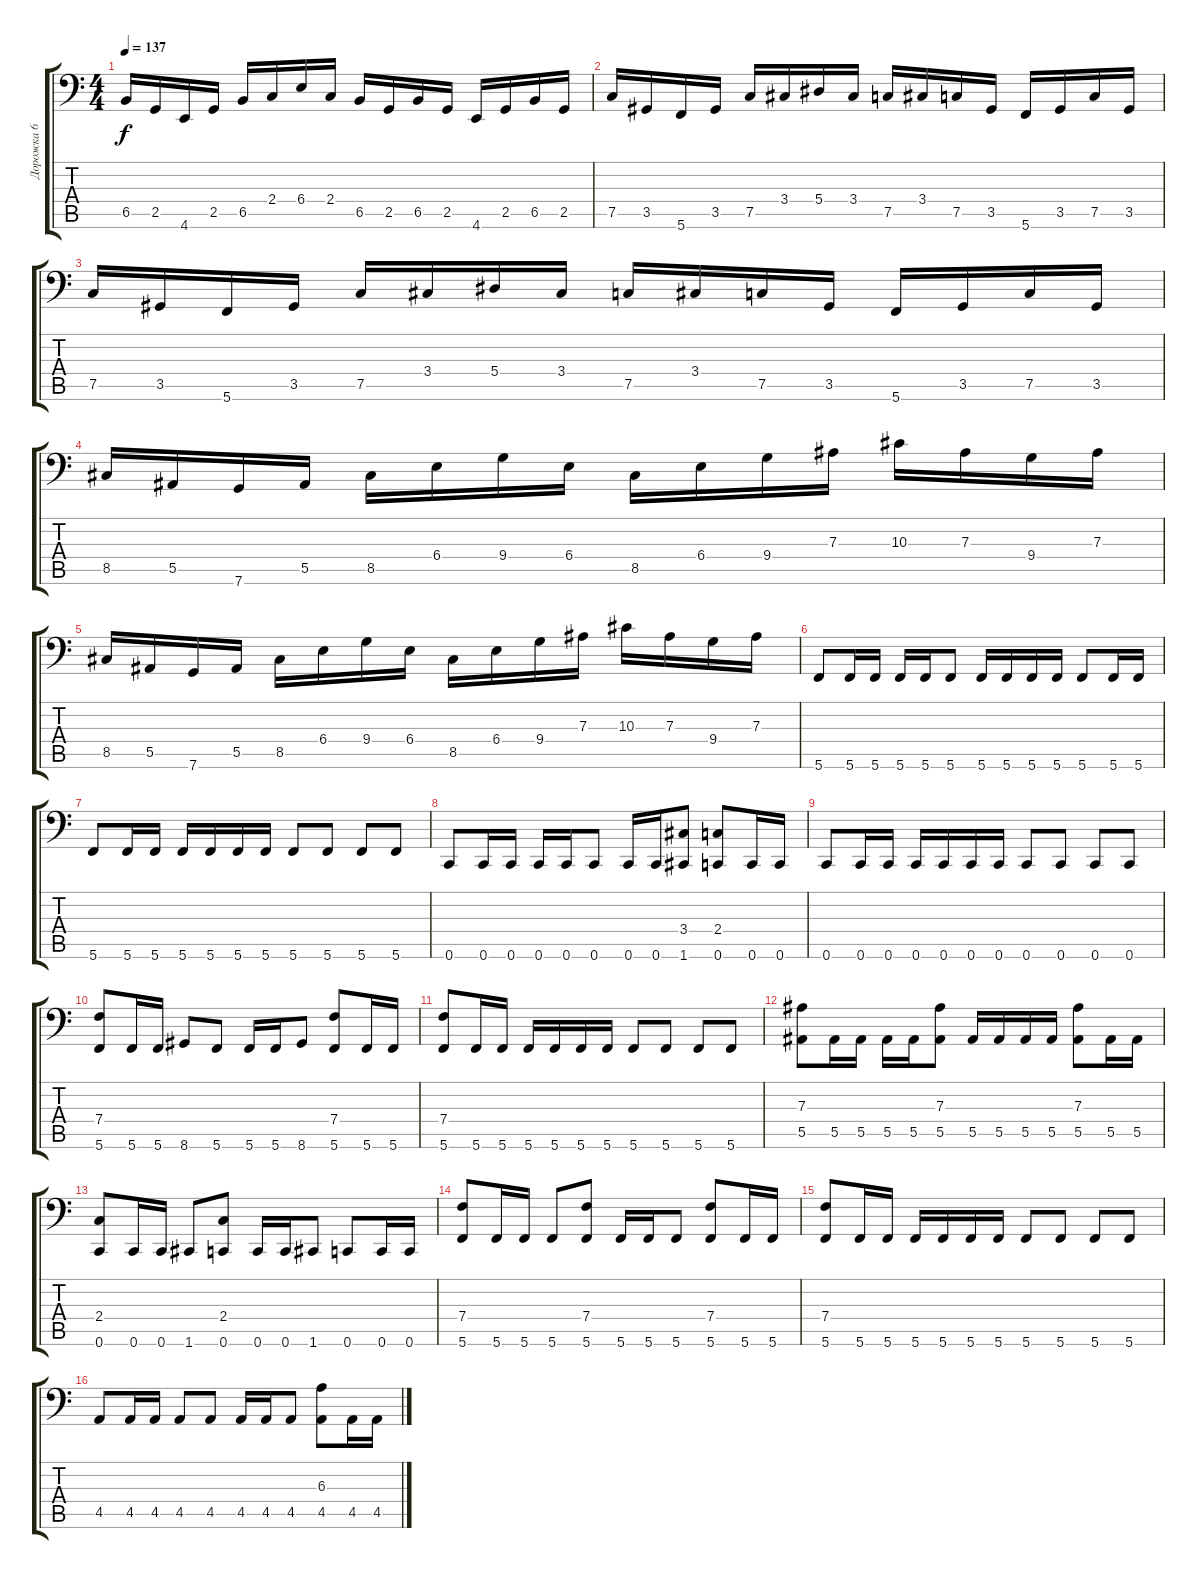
\track ("Дорожка 6" "Дорожка 6") {instrument electricbassfinger}
\staff {score tabs}
\tuning (C3 G2 Eb2 Bb1 F1 C1) {hide}
\ts (4 4)
\tempo 137
\clef f4
\ks c
6.5.16{dy f} 2.5.16 4.6.16 2.5.16 6.5.16 2.4.16 6.4.16 2.4.16 6.5.16 2.5.16 6.5.16 2.5.16 4.6.16 2.5.16 6.5.16 2.5.16 |
7.5.16 3.5.16 5.6.16 3.5.16 7.5.16 3.4.16 5.4.16 3.4.16 7.5.16 3.4.16 7.5.16 3.5.16 5.6.16 3.5.16 7.5.16 3.5.16 |
7.5.16 3.5.16 5.6.16 3.5.16 7.5.16 3.4.16 5.4.16 3.4.16 7.5.16 3.4.16 7.5.16 3.5.16 5.6.16 3.5.16 7.5.16 3.5.16 |
8.5.16 5.5.16 7.6.16 5.5.16 8.5.16 6.4.16 9.4.16 6.4.16 8.5.16 6.4.16 9.4.16 7.3.16 10.3.16 7.3.16 9.4.16 7.3.16 |
8.5.16 5.5.16 7.6.16 5.5.16 8.5.16 6.4.16 9.4.16 6.4.16 8.5.16 6.4.16 9.4.16 7.3.16 10.3.16 7.3.16 9.4.16 7.3.16 |
5.6.8 5.6.16 5.6.16 5.6.16 5.6.16 5.6.8 5.6.16 5.6.16 5.6.16 5.6.16 5.6.8 5.6.16 5.6.16 |
5.6.8 5.6.16 5.6.16 5.6.16 5.6.16 5.6.16 5.6.16 5.6.8 5.6.8 5.6.8 5.6.8 |
0.6.8 0.6.16 0.6.16 0.6.16 0.6.16 0.6.8 0.6.16 0.6.16 (3.4 1.6).8 (2.4 0.6).8 0.6.16 0.6.16 |
0.6.8 0.6.16 0.6.16 0.6.16 0.6.16 0.6.16 0.6.16 0.6.8 0.6.8 0.6.8 0.6.8 |
(7.4 5.6).8 5.6.16 5.6.16 8.6.8 5.6.8 5.6.16 5.6.16 8.6.8 (7.4 5.6).8 5.6.16 5.6.16 |
(7.4 5.6).8 5.6.16 5.6.16 5.6.16 5.6.16 5.6.16 5.6.16 5.6.8 5.6.8 5.6.8 5.6.8 |
(7.3 5.5).8 5.5.16 5.5.16 5.5.16 5.5.16 (7.3 5.5).8 5.5.16 5.5.16 5.5.16 5.5.16 (7.3 5.5).8 5.5.16 5.5.16 |
(2.4 0.6).8 0.6.16 0.6.16 1.6.8 (2.4 0.6).8 0.6.16 0.6.16 1.6.8 0.6.8 0.6.16 0.6.16 |
(7.4 5.6).8 5.6.16 5.6.16 5.6.8 (7.4 5.6).8 5.6.16 5.6.16 5.6.8 (7.4 5.6).8 5.6.16 5.6.16 |
(7.4 5.6).8 5.6.16 5.6.16 5.6.16 5.6.16 5.6.16 5.6.16 5.6.8 5.6.8 5.6.8 5.6.8 |
4.5.8 4.5.16 4.5.16 4.5.8 4.5.8 4.5.16 4.5.16 4.5.8 (6.3 4.5).8 4.5.16 4.5.16
